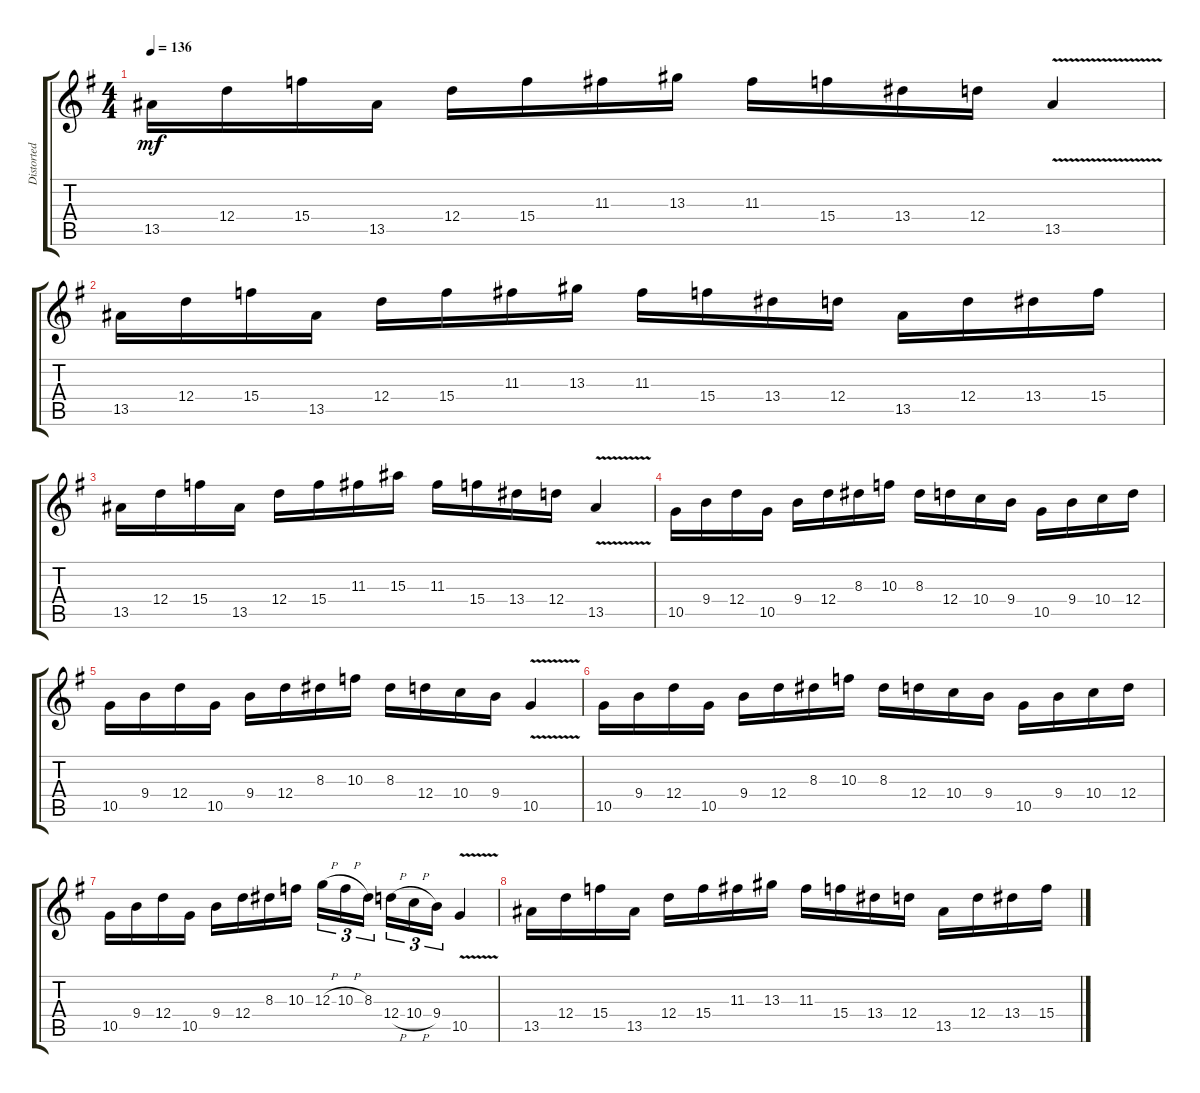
\track ("Distorted [Right]" "Distorted ") {instrument overdrivenguitar}
\staff {score tabs}
\tuning (E4 B3 G3 D3 A2 E2) {hide}
\ts (4 4)
\tempo 136
\clef g2
\ks g
13.5.16{dy mf} 12.4.16 15.4.16 13.5.16 12.4.16 15.4.16 11.3.16 13.3.16 11.3.16 15.4.16 13.4.16 12.4.16 13.5{v}.4 |
13.5.16 12.4.16 15.4.16 13.5.16 12.4.16 15.4.16 11.3.16 13.3.16 11.3.16 15.4.16 13.4.16 12.4.16 13.5.16 12.4.16 13.4.16 15.4.16 |
13.5.16 12.4.16 15.4.16 13.5.16 12.4.16 15.4.16 11.3.16 15.3.16 11.3.16 15.4.16 13.4.16 12.4.16 13.5{v}.4 |
10.5.16 9.4.16 12.4.16 10.5.16 9.4.16 12.4.16 8.3.16 10.3.16 8.3.16 12.4.16 10.4.16 9.4.16 10.5.16 9.4.16 10.4.16 12.4.16 |
10.5.16 9.4.16 12.4.16 10.5.16 9.4.16 12.4.16 8.3.16 10.3.16 8.3.16 12.4.16 10.4.16 9.4.16 10.5{v}.4 |
10.5.16 9.4.16 12.4.16 10.5.16 9.4.16 12.4.16 8.3.16 10.3.16 8.3.16 12.4.16 10.4.16 9.4.16 10.5.16 9.4.16 10.4.16 12.4.16 |
10.5.16 9.4.16 12.4.16 10.5.16 9.4.16 12.4.16 8.3.16 10.3.16 12.3{h}.16{tu (3 2)} 10.3{h}.16{tu (3 2)} 8.3.16{tu (3 2)} 12.4{h}.16{tu (3 2)} 10.4{h}.16{tu (3 2)} 9.4.16{tu (3 2)} 10.5{v}.4 |
13.5.16 12.4.16 15.4.16 13.5.16 12.4.16 15.4.16 11.3.16 13.3.16 11.3.16 15.4.16 13.4.16 12.4.16 13.5.16 12.4.16 13.4.16 15.4.16
